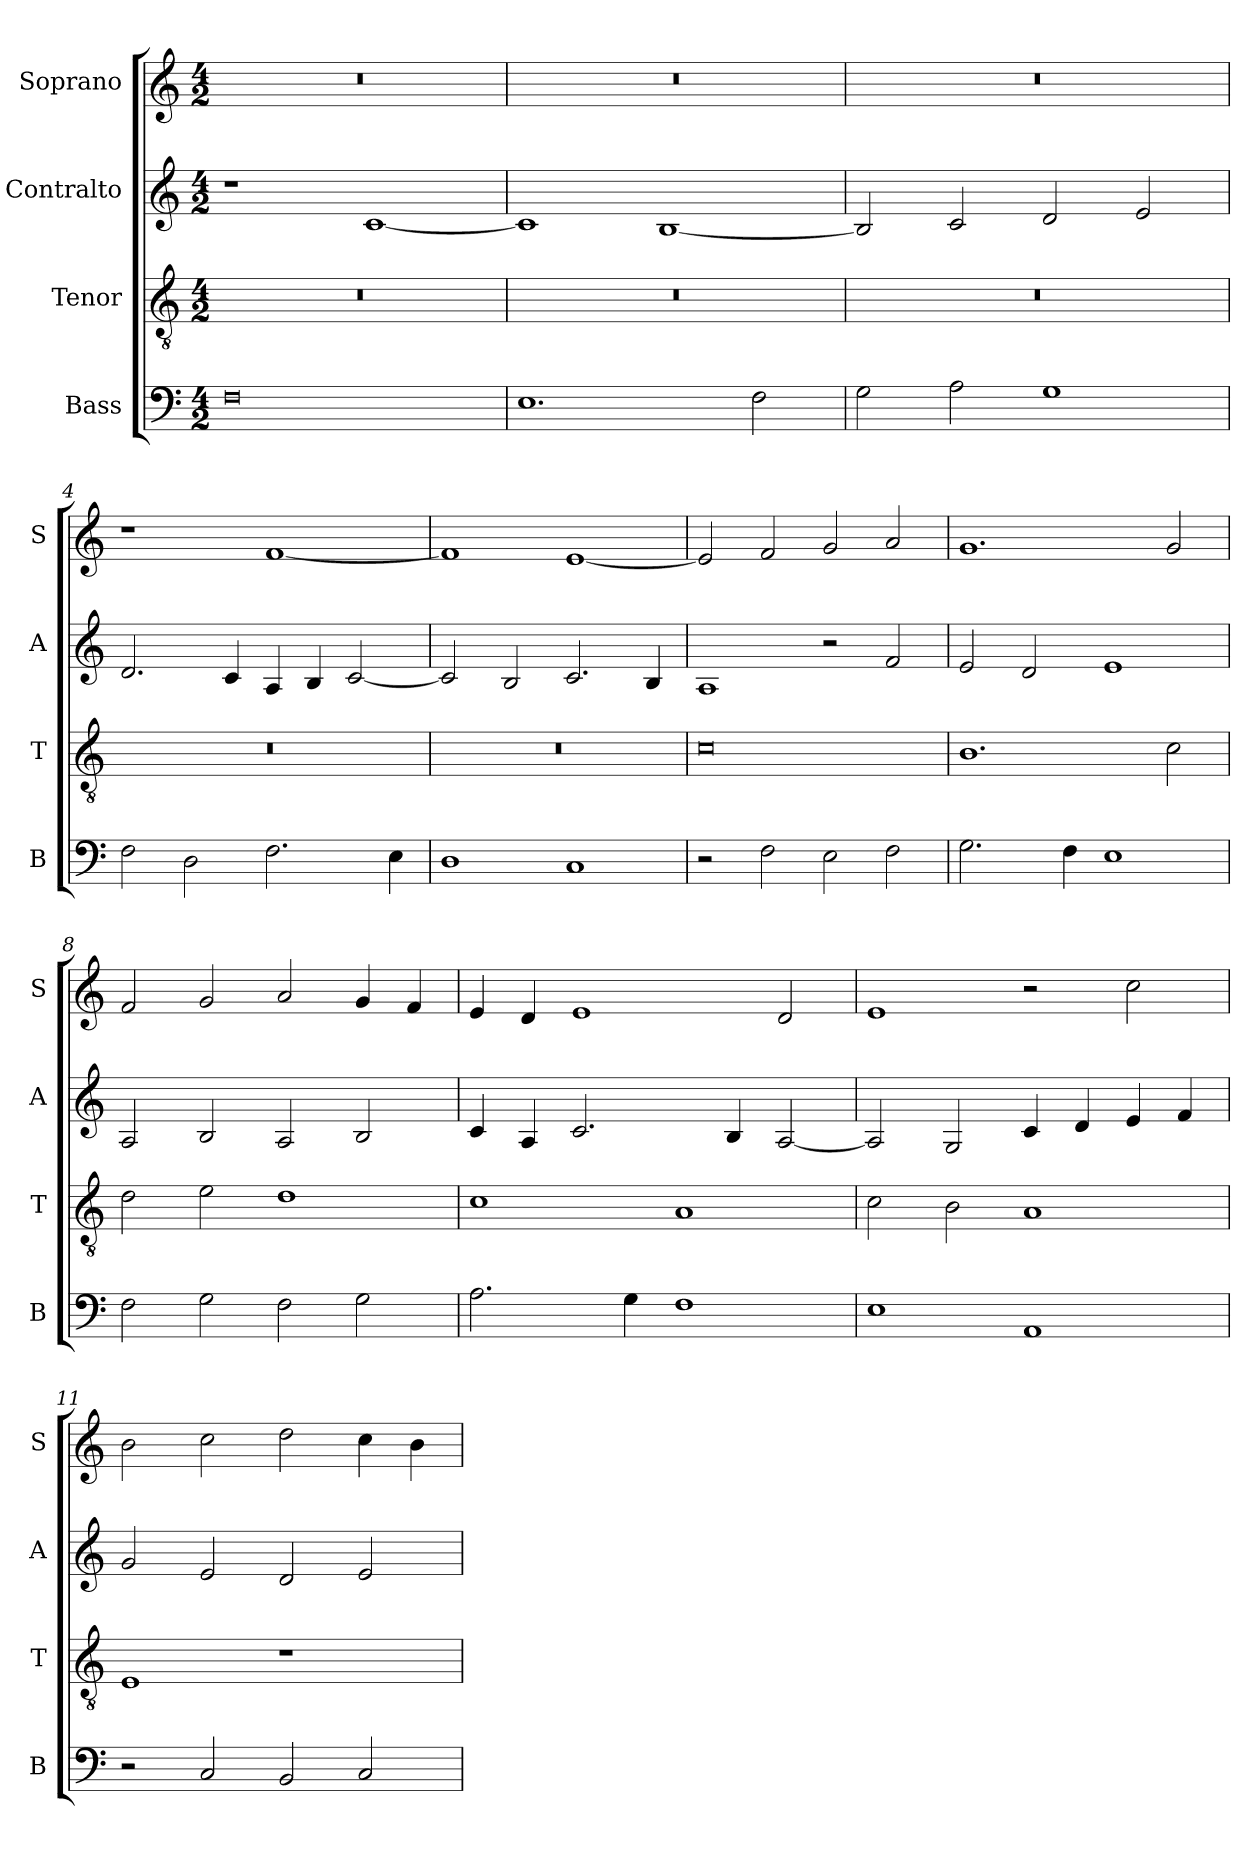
**kern	**kern	**kern	**kern
*part4	*part3	*part2	*part1
*staff4	*staff3	*staff2	*staff1
*I"Bass	*I"Tenor	*I"Contralto	*I"Soprano
*I'B	*I'T	*I'A	*I'S
*clefF4	*clefGv2	*clefG2	*clefG2
*k[]	*k[]	*k[]	*k[]
*E:phr	*E:phr	*E:phr	*E:phr
*M4/2	*M4/2	*M4/2	*M4/2
=1	=1	=1	=1
0F	0r	1r	0r
.	.	[1c	.
=2	=2	=2	=2
1.E	0r	1c]	0r
.	.	[1B	.
2F	.	.	.
=3	=3	=3	=3
2G	0r	2B]	0r
2A	.	2c	.
1G	.	2d	.
.	.	2e	.
=4	=4	=4	=4
2F	0r	2.d	1r
2D	.	.	.
.	.	4c	.
2.F	.	4A	[1f
.	.	4B	.
.	.	[2c	.
4E	.	.	.
=5	=5	=5	=5
1D	0r	2c]	1f]
.	.	2B	.
1C	.	2.c	[1e
.	.	4B	.
=6	=6	=6	=6
2r	0c	1A	2e]
2F	.	.	2f
2E	.	2r	2g
2F	.	2f	2a
=7	=7	=7	=7
2.G	1.B	2e	1.g
.	.	2d	.
4F	.	.	.
1E	.	1e	.
.	2c	.	2g
=8	=8	=8	=8
2F	2d	2A	2f
2G	2e	2B	2g
2F	1d	2A	2a
2G	.	2B	4g
.	.	.	4f
=9	=9	=9	=9
2.A	1c	4c	4e
.	.	4A	4d
.	.	2.c	1e
4G	.	.	.
1F	1A	.	.
.	.	4B	.
.	.	[2A	2d
=10	=10	=10	=10
1E	2c	2A]	1e
.	2B	2G	.
1AA	1A	4c	2r
.	.	4d	.
.	.	4e	2cc
.	.	4f	.
=11	=11	=11	=11
2r	1E	2g	2b
2C	.	2e	2cc
2BB	1r	2d	2dd
2C	.	2e	4cc
.	.	.	4b
=	=	=	=
*-	*-	*-	*-
